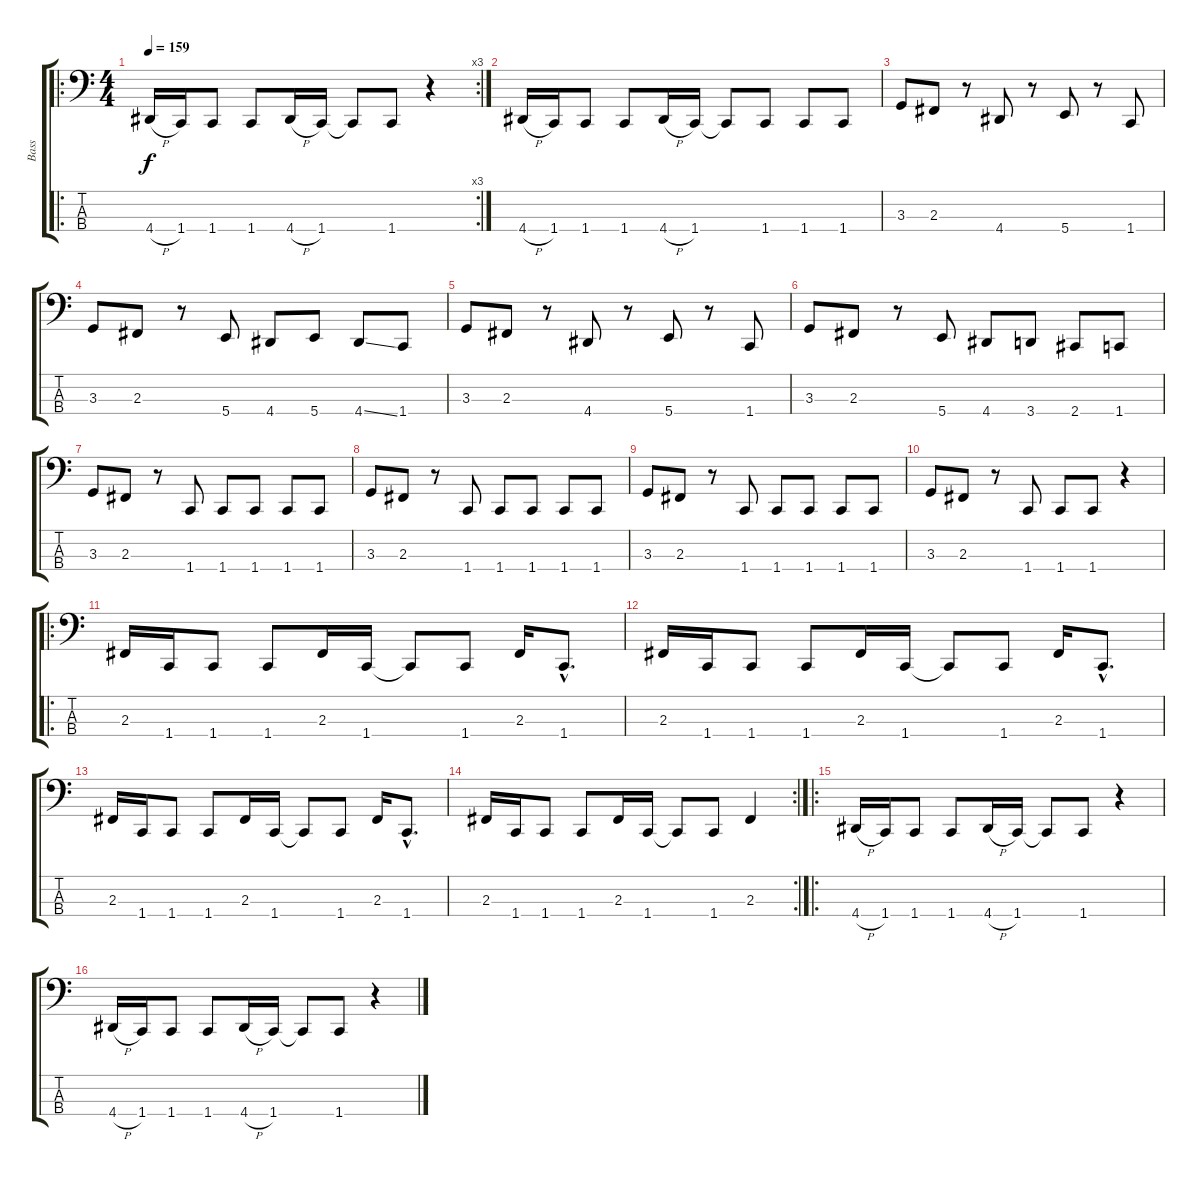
\track ("Bass" "Bass") {instrument electricbasspick}
\staff {score tabs}
\tuning (D2 A1 E1 B0) {hide}
\ro
\rc 3
\ts (4 4)
\tempo 159
\clef f4
\ks c
4.4{h}.16{dy f} 1.4.16 1.4.8 1.4.8 4.4{h}.16 1.4.16 1.4{t}.8 1.4.8 r.4 |
4.4{h}.16 1.4.16 1.4.8 1.4.8 4.4{h}.16 1.4.16 1.4{t}.8 1.4.8 1.4.8 1.4.8 |
3.3.8 2.3.8 r.8 4.4.8 r.8 5.4.8 r.8 1.4.8 |
3.3.8 2.3.8 r.8 5.4.8 4.4.8 5.4.8 4.4{ss}.8 1.4.8 |
3.3.8 2.3.8 r.8 4.4.8 r.8 5.4.8 r.8 1.4.8 |
3.3.8 2.3.8 r.8 5.4.8 4.4.8 3.4.8 2.4.8 1.4.8 |
3.3.8 2.3.8 r.8 1.4.8 1.4.8 1.4.8 1.4.8 1.4.8 |
3.3.8 2.3.8 r.8 1.4.8 1.4.8 1.4.8 1.4.8 1.4.8 |
3.3.8 2.3.8 r.8 1.4.8 1.4.8 1.4.8 1.4.8 1.4.8 |
3.3.8 2.3.8 r.8 1.4.8 1.4.8 1.4.8 r.4 |
\ro
2.3.16 1.4.16 1.4.8 1.4.8 2.3.16 1.4.16 1.4{t}.8 1.4.8 2.3.16 1.4{hac}.8{d} |
2.3.16 1.4.16 1.4.8 1.4.8 2.3.16 1.4.16 1.4{t}.8 1.4.8 2.3.16 1.4{hac}.8{d} |
2.3.16 1.4.16 1.4.8 1.4.8 2.3.16 1.4.16 1.4{t}.8 1.4.8 2.3.16 1.4{hac}.8{d} |
\rc 2
2.3.16 1.4.16 1.4.8 1.4.8 2.3.16 1.4.16 1.4{t}.8 1.4.8 2.3.4 |
\ro
4.4{h}.16 1.4.16 1.4.8 1.4.8 4.4{h}.16 1.4.16 1.4{t}.8 1.4.8 r.4 |
4.4{h}.16 1.4.16 1.4.8 1.4.8 4.4{h}.16 1.4.16 1.4{t}.8 1.4.8 r.4
